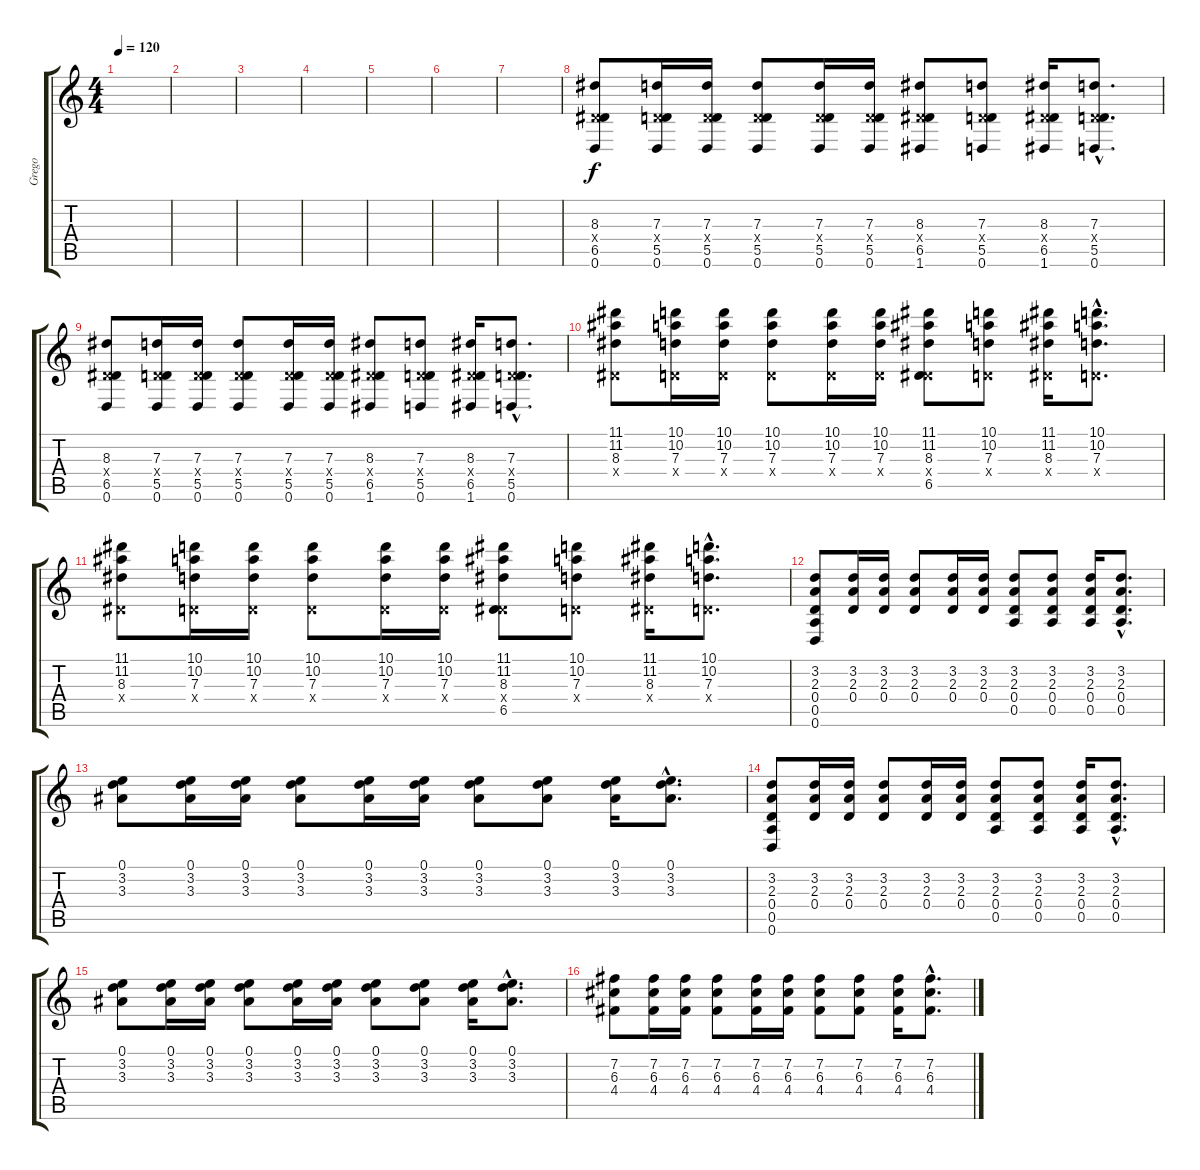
\track ("Grego" "Grego") {instrument distortionguitar}
\staff {score tabs}
\tuning (E4 B3 G3 D3 A2 D2) {hide}
\ts (4 4)
\tempo 120
\clef g2
\ks c
|
|
|
|
|
|
|
(8.3 1.4{x} 6.5 0.6).8{dy f} (7.3 0.4{x} 5.5 0.6).16 (7.3 0.4{x} 5.5 0.6).16 (7.3 0.4{x} 5.5 0.6).8 (7.3 0.4{x} 5.5 0.6).16 (7.3 0.4{x} 5.5 0.6).16 (8.3 1.4{x} 6.5 1.6).8 (7.3 0.4{x} 5.5 0.6).8 (8.3 1.4{x} 6.5 1.6).16 (7.3{hac} 0.4{hac x} 5.5{hac} 0.6{hac}).8{d} |
(8.3 1.4{x} 6.5 0.6).8 (7.3 0.4{x} 5.5 0.6).16 (7.3 0.4{x} 5.5 0.6).16 (7.3 0.4{x} 5.5 0.6).8 (7.3 0.4{x} 5.5 0.6).16 (7.3 0.4{x} 5.5 0.6).16 (8.3 1.4{x} 6.5 1.6).8 (7.3 0.4{x} 5.5 0.6).8 (8.3 1.4{x} 6.5 1.6).16 (7.3{hac} 0.4{hac x} 5.5{hac} 0.6{hac}).8{d} |
(11.1 11.2 8.3 1.4{x}).8 (10.1 10.2 7.3 0.4{x}).16 (10.1 10.2 7.3 0.4{x}).16 (10.1 10.2 7.3 0.4{x}).8 (10.1 10.2 7.3 0.4{x}).16 (10.1 10.2 7.3 0.4{x}).16 (11.1 11.2 8.3 1.4{x} 6.5).8 (10.1 10.2 7.3 0.4{x}).8 (11.1 11.2 8.3 1.4{x}).16 (10.1{hac} 10.2{hac} 7.3{hac} 0.4{hac x}).8{d} |
(11.1 11.2 8.3 1.4{x}).8 (10.1 10.2 7.3 0.4{x}).16 (10.1 10.2 7.3 0.4{x}).16 (10.1 10.2 7.3 0.4{x}).8 (10.1 10.2 7.3 0.4{x}).16 (10.1 10.2 7.3 0.4{x}).16 (11.1 11.2 8.3 1.4{x} 6.5).8 (10.1 10.2 7.3 0.4{x}).8 (11.1 11.2 8.3 1.4{x}).16 (10.1{hac} 10.2{hac} 7.3{hac} 0.4{hac x}).8{d} |
(3.2 2.3 0.4 0.5 0.6).8 (3.2 2.3 0.4).16 (3.2 2.3 0.4).16 (3.2 2.3 0.4).8 (3.2 2.3 0.4).16 (3.2 2.3 0.4).16 (3.2 2.3 0.4 0.5).8 (3.2 2.3 0.4 0.5).8 (3.2 2.3 0.4 0.5).16 (3.2{hac} 2.3{hac} 0.4{hac} 0.5{hac}).8{d} |
(0.1 3.2 3.3).8 (0.1 3.2 3.3).16 (0.1 3.2 3.3).16 (0.1 3.2 3.3).8 (0.1 3.2 3.3).16 (0.1 3.2 3.3).16 (0.1 3.2 3.3).8 (0.1 3.2 3.3).8 (0.1 3.2 3.3).16 (0.1{hac} 3.2{hac} 3.3{hac}).8{d} |
(3.2 2.3 0.4 0.5 0.6).8 (3.2 2.3 0.4).16 (3.2 2.3 0.4).16 (3.2 2.3 0.4).8 (3.2 2.3 0.4).16 (3.2 2.3 0.4).16 (3.2 2.3 0.4 0.5).8 (3.2 2.3 0.4 0.5).8 (3.2 2.3 0.4 0.5).16 (3.2{hac} 2.3{hac} 0.4{hac} 0.5{hac}).8{d} |
(0.1 3.2 3.3).8 (0.1 3.2 3.3).16 (0.1 3.2 3.3).16 (0.1 3.2 3.3).8 (0.1 3.2 3.3).16 (0.1 3.2 3.3).16 (0.1 3.2 3.3).8 (0.1 3.2 3.3).8 (0.1 3.2 3.3).16 (0.1{hac} 3.2{hac} 3.3{hac}).8{d} |
(7.2 6.3 4.4).8 (7.2 6.3 4.4).16 (7.2 6.3 4.4).16 (7.2 6.3 4.4).8 (7.2 6.3 4.4).16 (7.2 6.3 4.4).16 (7.2 6.3 4.4).8 (7.2 6.3 4.4).8 (7.2 6.3 4.4).16 (7.2{hac} 6.3{hac} 4.4{hac}).8{d}
